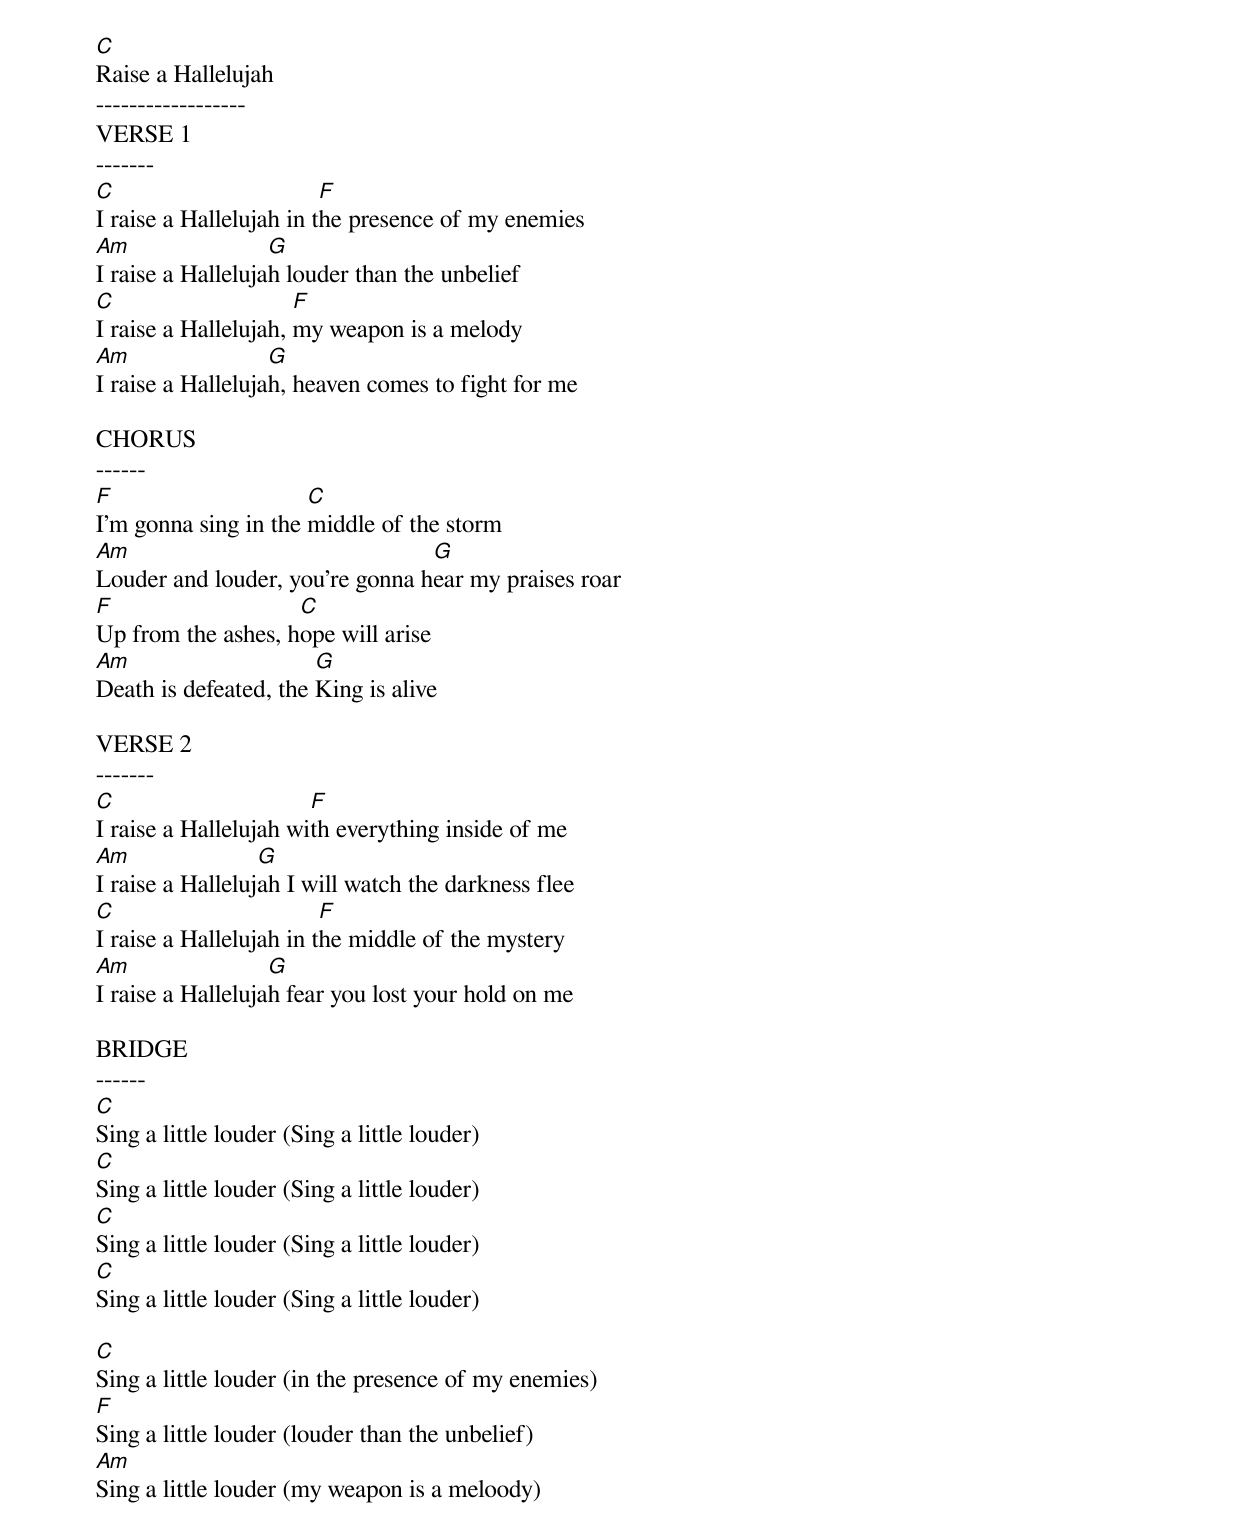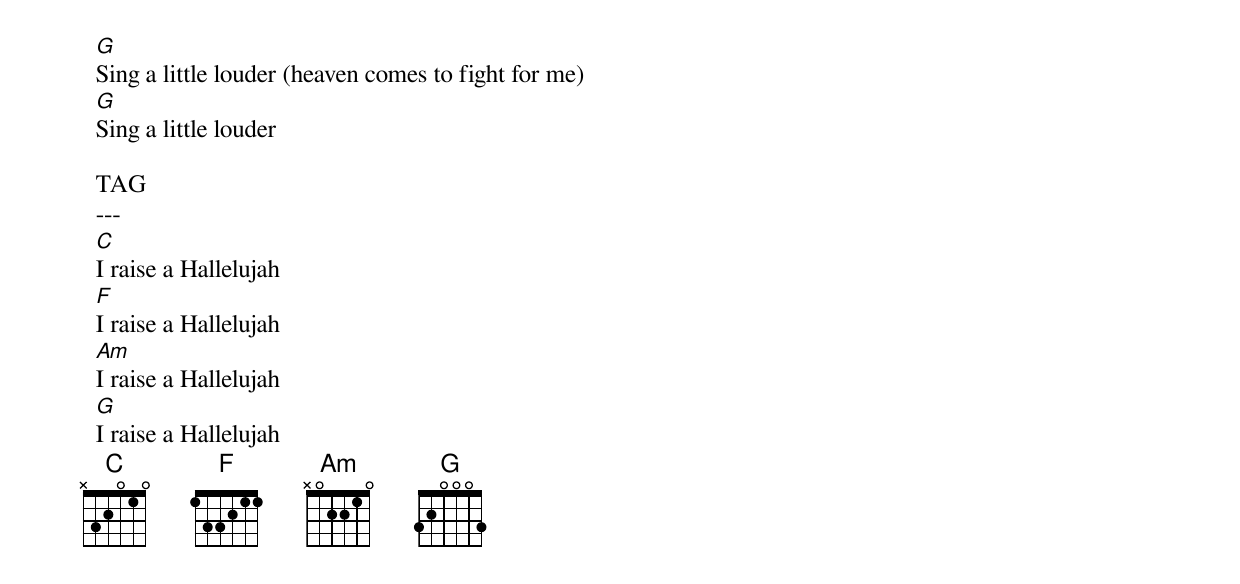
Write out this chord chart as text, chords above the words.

  C
  Raise a Hallelujah
  ------------------
  VERSE 1
  -------
  C                        F
  I raise a Hallelujah in the presence of my enemies
  Am                 G
  I raise a Hallelujah louder than the unbelief
  C                     F
  I raise a Hallelujah, my weapon is a melody
  Am                 G
  I raise a Hallelujah, heaven comes to fight for me

  CHORUS
  ------
  F                     C
  I'm gonna sing in the middle of the storm
  Am                               G
  Louder and louder, you're gonna hear my praises roar
  F                   C
  Up from the ashes, hope will arise
  Am                     G
  Death is defeated, the King is alive

  VERSE 2
  -------
  C                      F
  I raise a Hallelujah with everything inside of me
  Am                G
  I raise a Hallelujah I will watch the darkness flee
  C                        F
  I raise a Hallelujah in the middle of the mystery
  Am                 G
  I raise a Hallelujah fear you lost your hold on me

  BRIDGE
  ------
  C
  Sing a little louder (Sing a little louder)
  C
  Sing a little louder (Sing a little louder)
  C
  Sing a little louder (Sing a little louder)
  C
  Sing a little louder (Sing a little louder)

  C
  Sing a little louder (in the presence of my enemies)
  F
  Sing a little louder (louder than the unbelief)
  Am
  Sing a little louder (my weapon is a meloody)
  G
  Sing a little louder (heaven comes to fight for me)
  G
  Sing a little louder

  TAG
  ---
  C
  I raise a Hallelujah
  F
  I raise a Hallelujah
  Am
  I raise a Hallelujah
  G
  I raise a Hallelujah
